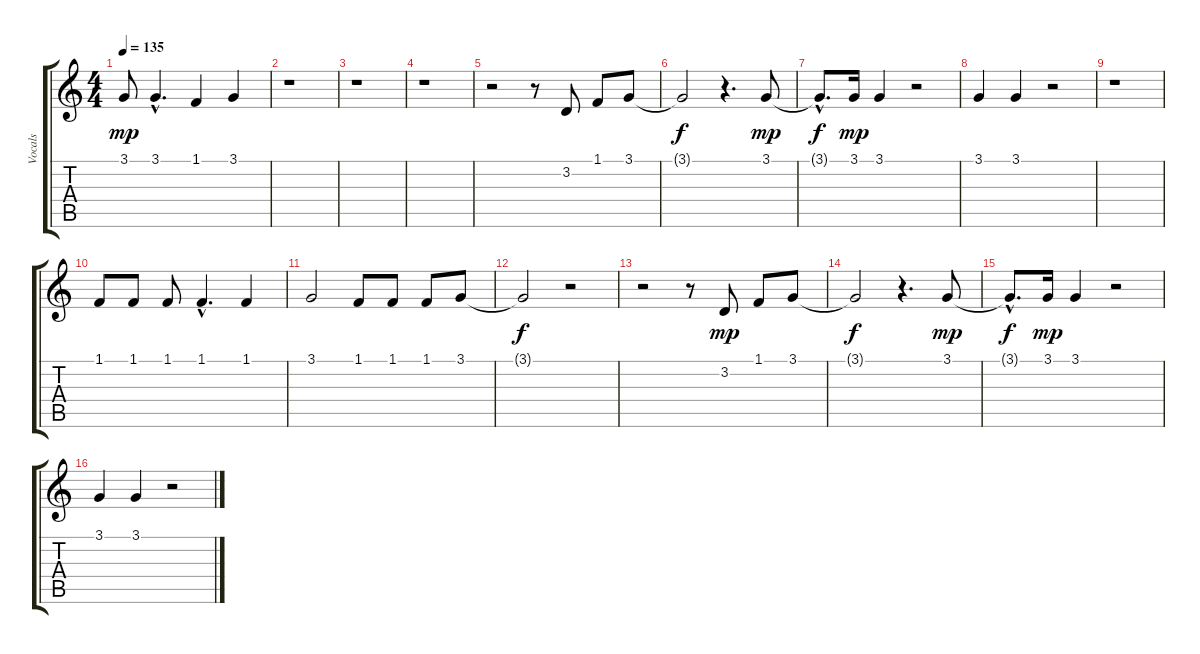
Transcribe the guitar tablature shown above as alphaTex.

\track ("Vocals" "Vocals") {instrument fx5brightness}
\staff {score tabs}
\tuning (E4 B3 G3 D3 A2 E2) {hide}
\ts (4 4)
\tempo 135
\clef g2
\ks c
3.1.8{dy mp instrument fx5brightness} 3.1{hac}.4{d} 1.1.4 3.1.4 |
r.1 |
r.1 |
r.1 |
r.2 r.8 3.2.8 1.1.8 3.1.8 |
3.1{t}.2{dy f} r.4{d} 3.1.8{dy mp} |
3.1{hac t}.8{d dy f} 3.1.16{dy mp} 3.1.4 r.2 |
3.1.4 3.1.4 r.2 |
r.1 |
1.1.8 1.1.8 1.1.8 1.1{hac}.4{d} 1.1.4 |
3.1.2 1.1.8 1.1.8 1.1.8 3.1.8 |
3.1{t}.2{dy f} r.2 |
r.2 r.8 3.2.8{dy mp} 1.1.8 3.1.8 |
3.1{t}.2{dy f} r.4{d} 3.1.8{dy mp} |
3.1{hac t}.8{d dy f} 3.1.16{dy mp} 3.1.4 r.2 |
3.1.4 3.1.4 r.2
